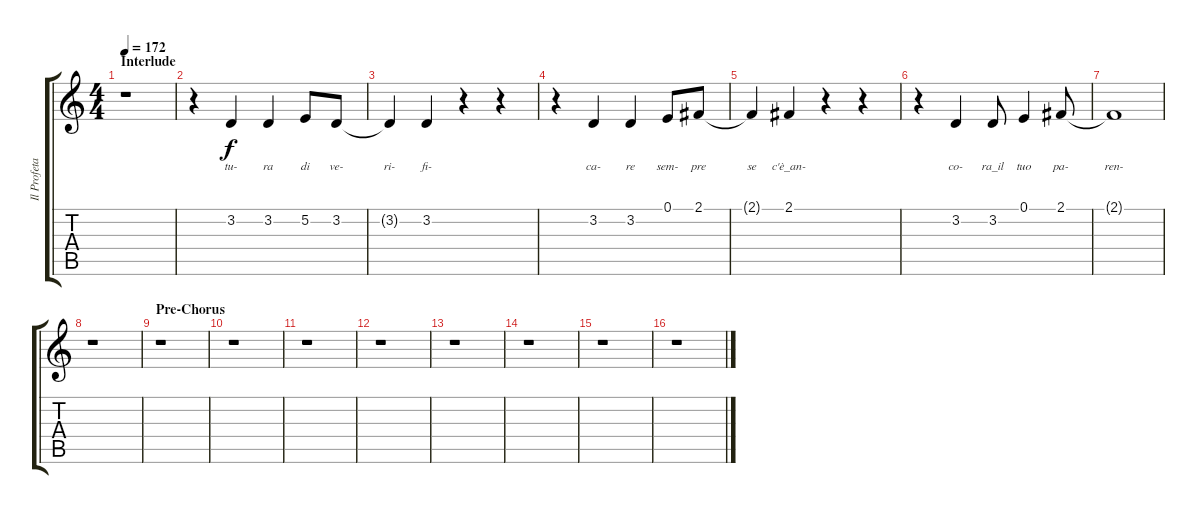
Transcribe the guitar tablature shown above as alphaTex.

\track ("Il Profeta (Vocals)" "Il Profeta") {instrument lead2sawtooth}
\staff {score tabs}
\tuning (E4 B3 G3 D3 A2 E2) {hide}
\ts (4 4)
\section ("" "Interlude")
\tempo 172
\clef g2
\ks c
r.1{dy f} |
r.4 3.2.4{lyrics (0 "tu-") lyrics (1 "") lyrics (2 "") lyrics (3 "") lyrics (4 "")} 3.2.4{lyrics (0 "ra") lyrics (1 "") lyrics (2 "") lyrics (3 "") lyrics (4 "")} 5.2.8{lyrics (0 "di") lyrics (1 "") lyrics (2 "") lyrics (3 "") lyrics (4 "")} 3.2.8{lyrics (0 "ve-") lyrics (1 "") lyrics (2 "") lyrics (3 "") lyrics (4 "")} |
3.2{t}.4{lyrics (0 "ri-") lyrics (1 "") lyrics (2 "") lyrics (3 "") lyrics (4 "")} 3.2.4{lyrics (0 "fi-") lyrics (1 "") lyrics (2 "") lyrics (3 "") lyrics (4 "")} r.4 r.4 |
r.4 3.2.4{lyrics (0 "ca-") lyrics (1 "") lyrics (2 "") lyrics (3 "") lyrics (4 "")} 3.2.4{lyrics (0 "re") lyrics (1 "") lyrics (2 "") lyrics (3 "") lyrics (4 "")} 0.1.8{lyrics (0 "sem-") lyrics (1 "") lyrics (2 "") lyrics (3 "") lyrics (4 "")} 2.1.8{lyrics (0 "pre") lyrics (1 "") lyrics (2 "") lyrics (3 "") lyrics (4 "")} |
2.1{t}.4{lyrics (0 "se") lyrics (1 "") lyrics (2 "") lyrics (3 "") lyrics (4 "")} 2.1.4{lyrics (0 "c'è_an-") lyrics (1 "") lyrics (2 "") lyrics (3 "") lyrics (4 "")} r.4 r.4 |
r.4 3.2.4{lyrics (0 "co-") lyrics (1 "") lyrics (2 "") lyrics (3 "") lyrics (4 "")} 3.2.8{lyrics (0 "ra_il") lyrics (1 "") lyrics (2 "") lyrics (3 "") lyrics (4 "")} 0.1.4{lyrics (0 "tuo") lyrics (1 "") lyrics (2 "") lyrics (3 "") lyrics (4 "")} 2.1.8{lyrics (0 "pa-") lyrics (1 "") lyrics (2 "") lyrics (3 "") lyrics (4 "")} |
2.1{t}.1{lyrics (0 "ren-") lyrics (1 "") lyrics (2 "") lyrics (3 "") lyrics (4 "")} |
r.1 |
\section ("" "Pre-Chorus")
r.1 |
r.1 |
r.1 |
r.1 |
r.1 |
r.1 |
r.1 |
r.1
